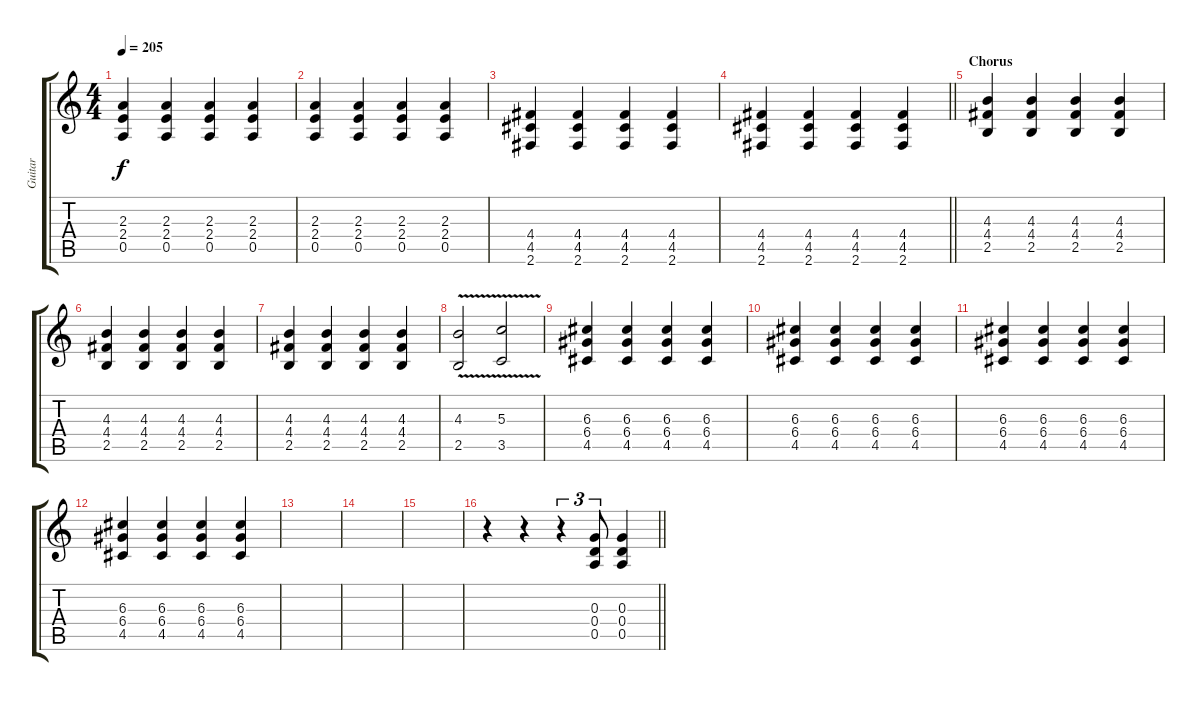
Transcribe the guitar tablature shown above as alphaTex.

\track ("Guitar" "Guitar") {instrument distortionguitar}
\staff {score tabs}
\tuning (E4 B3 G3 D3 A2 E2) {hide}
\ts (4 4)
\tempo 205
\clef g2
\ks c
(2.3 2.4 0.5).4{dy f} (2.3 2.4 0.5).4 (2.3 2.4 0.5).4 (2.3 2.4 0.5).4 |
(2.3 2.4 0.5).4 (2.3 2.4 0.5).4 (2.3 2.4 0.5).4 (2.3 2.4 0.5).4 |
(4.4 4.5 2.6).4 (4.4 4.5 2.6).4 (4.4 4.5 2.6).4 (4.4 4.5 2.6).4 |
\barLineRight lightlight
(4.4 4.5 2.6).4 (4.4 4.5 2.6).4 (4.4 4.5 2.6).4 (4.4 4.5 2.6).4 |
\section ("" "Chorus")
(4.3 4.4 2.5).4 (4.3 4.4 2.5).4 (4.3 4.4 2.5).4 (4.3 4.4 2.5).4 |
(4.3 4.4 2.5).4 (4.3 4.4 2.5).4 (4.3 4.4 2.5).4 (4.3 4.4 2.5).4 |
(4.3 4.4 2.5).4 (4.3 4.4 2.5).4 (4.3 4.4 2.5).4 (4.3 4.4 2.5).4 |
(4.3{v} 2.5{v}).2 (5.3{v} 3.5{v}).2 |
(6.3 6.4 4.5).4 (6.3 6.4 4.5).4 (6.3 6.4 4.5).4 (6.3 6.4 4.5).4 |
(6.3 6.4 4.5).4 (6.3 6.4 4.5).4 (6.3 6.4 4.5).4 (6.3 6.4 4.5).4 |
(6.3 6.4 4.5).4 (6.3 6.4 4.5).4 (6.3 6.4 4.5).4 (6.3 6.4 4.5).4 |
(6.3 6.4 4.5).4 (6.3 6.4 4.5).4 (6.3 6.4 4.5).4 (6.3 6.4 4.5).4 |
|
|
|
\barLineRight lightlight
r.4 r.4 r.4{tu (3 2)} (0.3 0.4 0.5).8{tu (3 2)} (0.3 0.4 0.5).4
